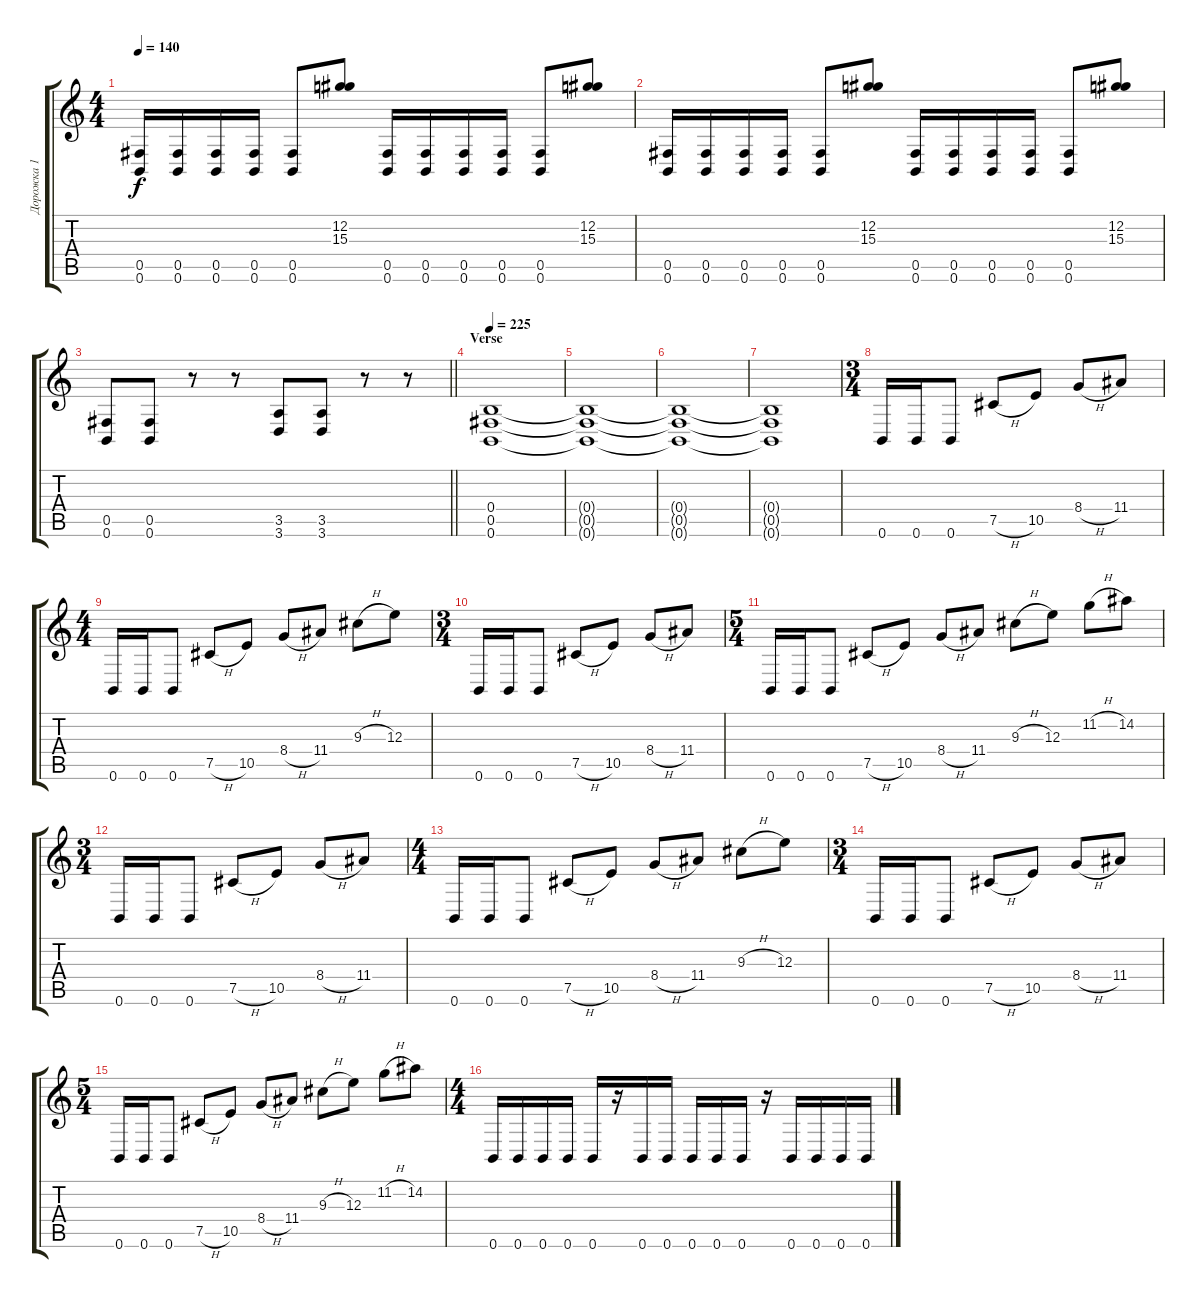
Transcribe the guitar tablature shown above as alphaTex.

\track ("Дорожка 1" "Дорожка 1") {instrument distortionguitar}
\staff {score tabs}
\tuning (Db4 Ab3 E3 B2 Gb2 B1) {hide}
\ts (4 4)
\tempo 140
\clef g2
\ks c
(0.5 0.6).16{dy f} (0.5 0.6).16 (0.5 0.6).16 (0.5 0.6).16 (0.5 0.6).8 (12.2 15.3).8 (0.5 0.6).16 (0.5 0.6).16 (0.5 0.6).16 (0.5 0.6).16 (0.5 0.6).8 (12.2 15.3).8 |
(0.5 0.6).16 (0.5 0.6).16 (0.5 0.6).16 (0.5 0.6).16 (0.5 0.6).8 (12.2 15.3).8 (0.5 0.6).16 (0.5 0.6).16 (0.5 0.6).16 (0.5 0.6).16 (0.5 0.6).8 (12.2 15.3).8 |
\barLineRight lightlight
(0.5 0.6).8 (0.5 0.6).8 r.8 r.8 (3.5 3.6).8 (3.5 3.6).8 r.8 r.8 |
\section ("" "Verse")
\tempo 225
(0.4 0.5 0.6).1 |
(0.4{t} 0.5{t} 0.6{t}).1 |
(0.4{t} 0.5{t} 0.6{t}).1 |
(0.4{t} 0.5{t} 0.6{t}).1 |
\ts (3 4)
0.6.16 0.6.16 0.6.8 7.5{h}.8 10.5.8 8.4{h}.8 11.4.8 |
\ts (4 4)
0.6.16 0.6.16 0.6.8 7.5{h}.8 10.5.8 8.4{h}.8 11.4.8 9.3{h}.8 12.3.8 |
\ts (3 4)
0.6.16 0.6.16 0.6.8 7.5{h}.8 10.5.8 8.4{h}.8 11.4.8 |
\ts (5 4)
0.6.16 0.6.16 0.6.8 7.5{h}.8 10.5.8 8.4{h}.8 11.4.8 9.3{h}.8 12.3.8 11.2{h}.8 14.2.8 |
\ts (3 4)
0.6.16 0.6.16 0.6.8 7.5{h}.8 10.5.8 8.4{h}.8 11.4.8 |
\ts (4 4)
0.6.16 0.6.16 0.6.8 7.5{h}.8 10.5.8 8.4{h}.8 11.4.8 9.3{h}.8 12.3.8 |
\ts (3 4)
0.6.16 0.6.16 0.6.8 7.5{h}.8 10.5.8 8.4{h}.8 11.4.8 |
\ts (5 4)
0.6.16 0.6.16 0.6.8 7.5{h}.8 10.5.8 8.4{h}.8 11.4.8 9.3{h}.8 12.3.8 11.2{h}.8 14.2.8 |
\ts (4 4)
0.6.16 0.6.16 0.6.16 0.6.16 0.6.16 r.16 0.6.16 0.6.16 0.6.16 0.6.16 0.6.16 r.16 0.6.16 0.6.16 0.6.16 0.6.16
